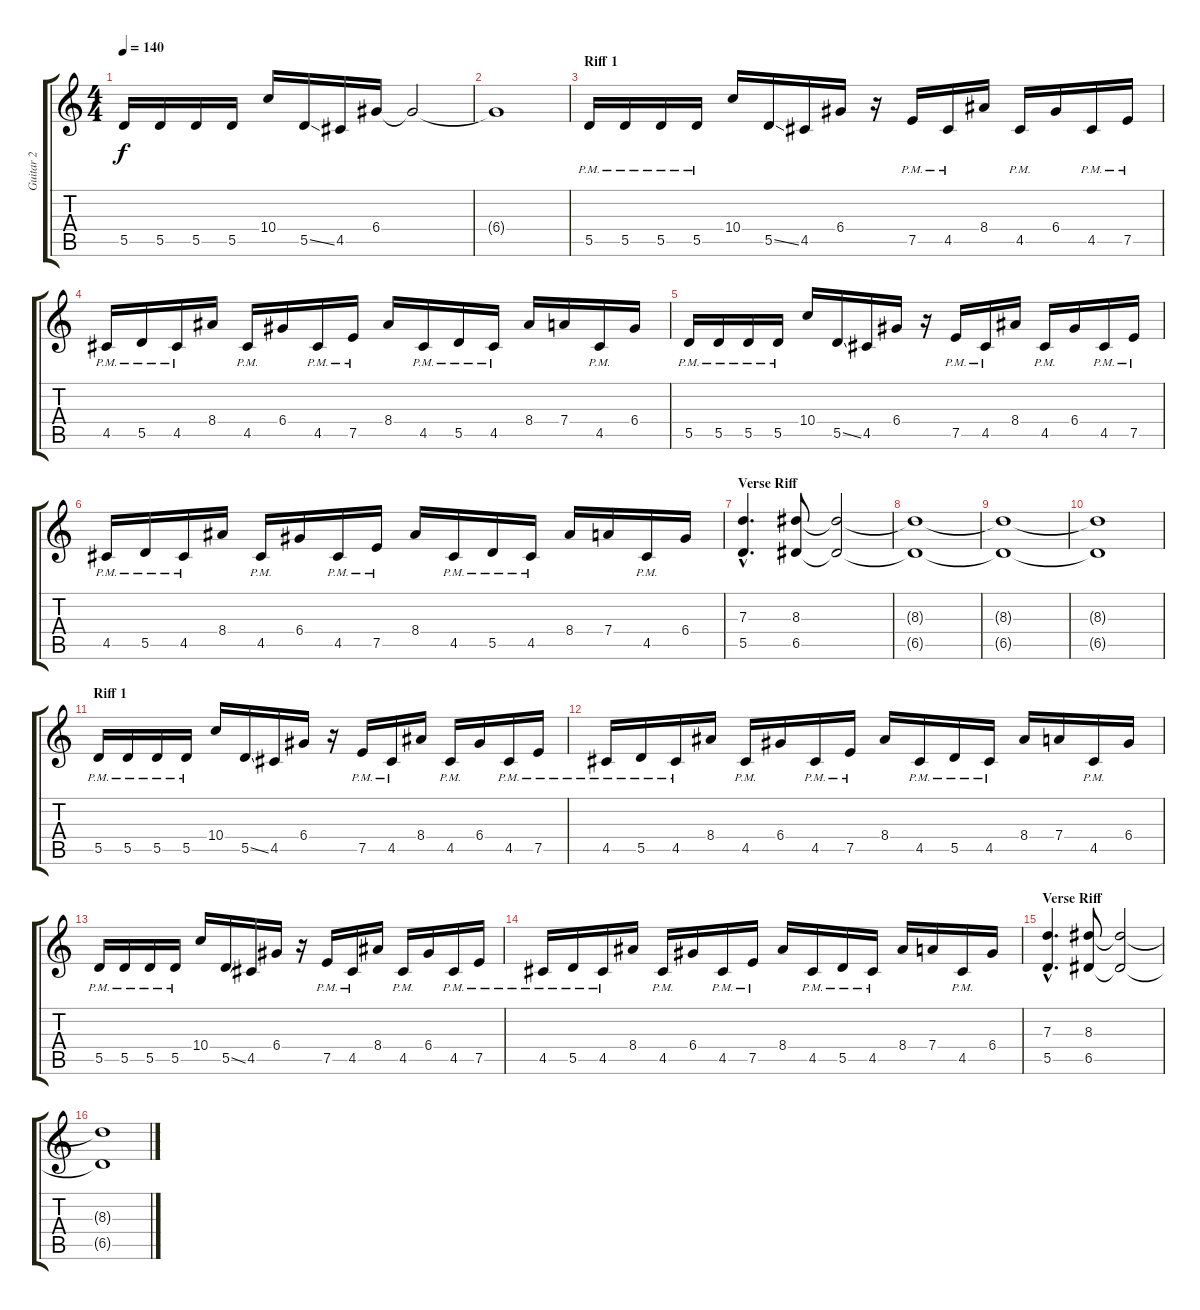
\track ("Guitar 2" "Guitar 2") {instrument distortionguitar}
\staff {score tabs}
\tuning (E4 B3 G3 D3 A2 D2) {hide}
\ts (4 4)
\tempo 140
\clef g2
\ks c
5.5.16{dy f} 5.5.16 5.5.16 5.5.16 10.4.16 5.5{ss}.16 4.5.16 6.4.16 6.4{t}.2 |
6.4{t}.1 |
\section ("" "Riff 1")
5.5{pm}.16 5.5{pm}.16 5.5{pm}.16 5.5{pm}.16 10.4.16 5.5{ss}.16 4.5.16 6.4.16 r.16 7.5{pm}.16 4.5{pm}.16 8.4.16 4.5{pm}.16 6.4.16 4.5{pm}.16 7.5{pm}.16 |
4.5{pm}.16 5.5{pm}.16 4.5{pm}.16 8.4.16 4.5{pm}.16 6.4.16 4.5{pm}.16 7.5{pm}.16 8.4.16 4.5{pm}.16 5.5{pm}.16 4.5{pm}.16 8.4.16 7.4.16 4.5{pm}.16 6.4.16 |
5.5{pm}.16 5.5{pm}.16 5.5{pm}.16 5.5{pm}.16 10.4.16 5.5{ss}.16 4.5.16 6.4.16 r.16 7.5{pm}.16 4.5{pm}.16 8.4.16 4.5{pm}.16 6.4.16 4.5{pm}.16 7.5{pm}.16 |
4.5{pm}.16 5.5{pm}.16 4.5{pm}.16 8.4.16 4.5{pm}.16 6.4.16 4.5{pm}.16 7.5{pm}.16 8.4.16 4.5{pm}.16 5.5{pm}.16 4.5{pm}.16 8.4.16 7.4.16 4.5{pm}.16 6.4.16 |
\section ("" "Verse Riff")
(7.3{hac} 5.5{hac}).4{d} (8.3 6.5).8 (8.3{t} 6.5{t}).2 |
(8.3{t} 6.5{t}).1 |
(8.3{t} 6.5{t}).1 |
(8.3{t} 6.5{t}).1 |
\section ("" "Riff 1")
5.5{pm}.16 5.5{pm}.16 5.5{pm}.16 5.5{pm}.16 10.4.16 5.5{ss}.16 4.5.16 6.4.16 r.16 7.5{pm}.16 4.5{pm}.16 8.4.16 4.5{pm}.16 6.4.16 4.5{pm}.16 7.5{pm}.16 |
4.5{pm}.16 5.5{pm}.16 4.5{pm}.16 8.4.16 4.5{pm}.16 6.4.16 4.5{pm}.16 7.5{pm}.16 8.4.16 4.5{pm}.16 5.5{pm}.16 4.5{pm}.16 8.4.16 7.4.16 4.5{pm}.16 6.4.16 |
5.5{pm}.16 5.5{pm}.16 5.5{pm}.16 5.5{pm}.16 10.4.16 5.5{ss}.16 4.5.16 6.4.16 r.16 7.5{pm}.16 4.5{pm}.16 8.4.16 4.5{pm}.16 6.4.16 4.5{pm}.16 7.5{pm}.16 |
4.5{pm}.16 5.5{pm}.16 4.5{pm}.16 8.4.16 4.5{pm}.16 6.4.16 4.5{pm}.16 7.5{pm}.16 8.4.16 4.5{pm}.16 5.5{pm}.16 4.5{pm}.16 8.4.16 7.4.16 4.5{pm}.16 6.4.16 |
\section ("" "Verse Riff")
(7.3{hac} 5.5{hac}).4{d} (8.3 6.5).8 (8.3{t} 6.5{t}).2 |
(8.3{t} 6.5{t}).1
